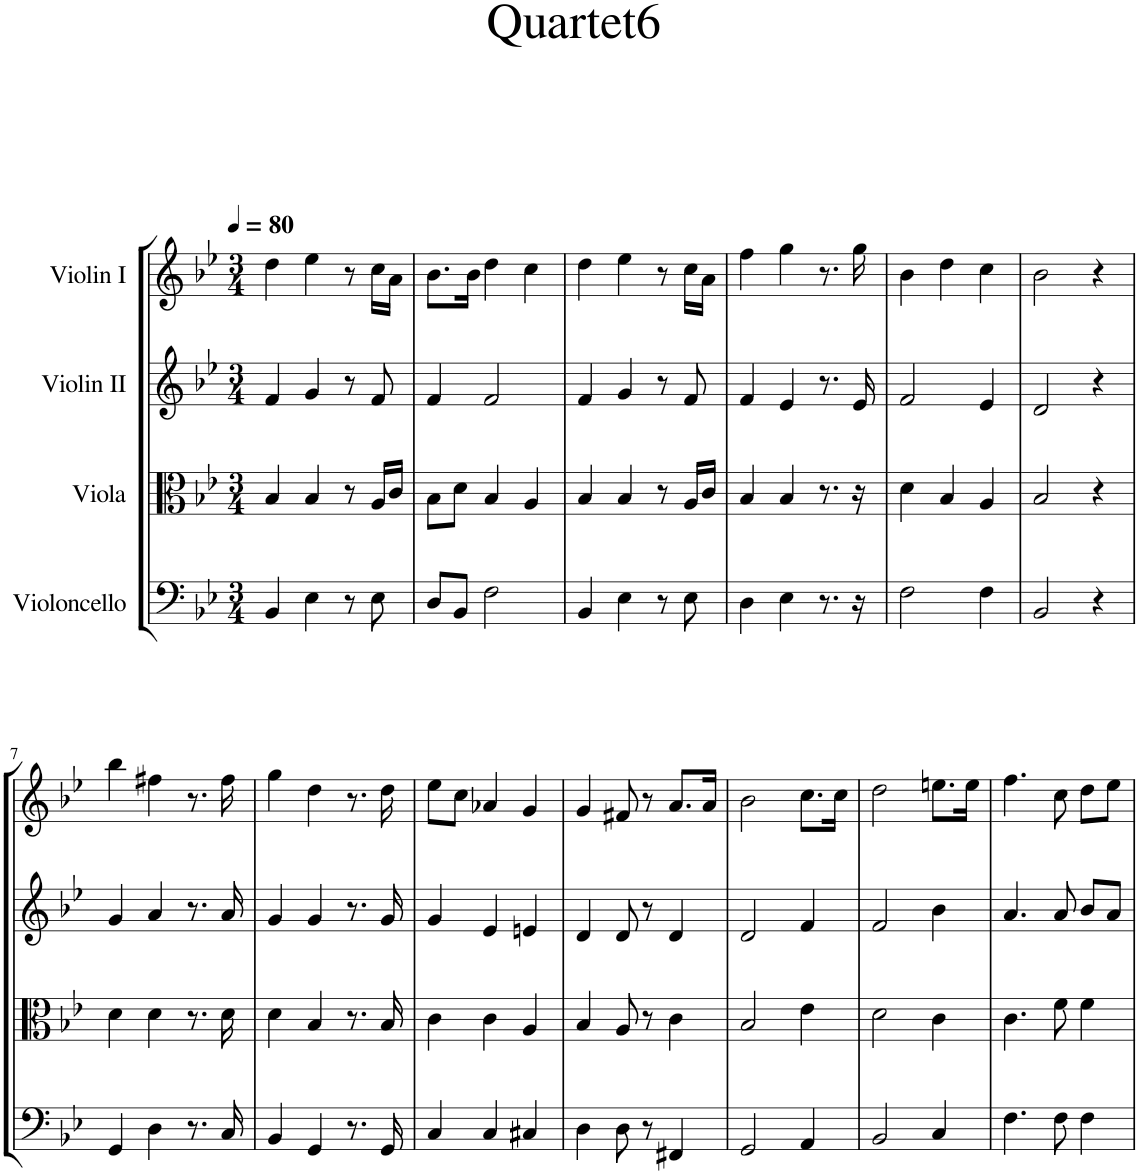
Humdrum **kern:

**kern	**kern	**kern	**kern
*part4	*part3	*part2	*part1
*staff4	*staff3	*staff2	*staff1
*I"Violoncello	*I"Viola	*I"Violin II	*I"Violin I
*I'Vc	*I'Vla	*I'Vln	*I'Vln
*clefF4	*clefC3	*clefG2	*clefG2
*k[b-e-]	*k[b-e-]	*k[b-e-]	*k[b-e-]
*M3/4	*M3/4	*M3/4	*M3/4
*MM80	*MM80	*MM80	*MM80
=1	=1	=1	=1
4BB-/	4B-/	4f/	4dd\
4E-\	4B-/	4g/	4ee-\
8r	8r	8r	8r
8E-\	16A/LL	8f/	16cc\LL
.	16c/JJ	.	16a\JJ
=2	=2	=2	=2
8D/L	8B-\L	4f/	8.b-\L
8BB-/J	8d\J	.	.
.	.	.	16b-\Jk
2F\	4B-/	2f/	4dd\
.	4A/	.	4cc\
=3	=3	=3	=3
4BB-/	4B-/	4f/	4dd\
4E-\	4B-/	4g/	4ee-\
8r	8r	8r	8r
8E-\	16A/LL	8f/	16cc\LL
.	16c/JJ	.	16a\JJ
=4	=4	=4	=4
4D\	4B-/	4f/	4ff\
4E-\	4B-/	4e-/	4gg\
8.r	8.r	8.r	8.r
16r	16r	16e-/	16gg\
=5	=5	=5	=5
2F\	4d\	2f/	4b-\
.	4B-/	.	4dd\
4F\	4A/	4e-/	4cc\
=6	=6	=6	=6
2BB-/	2B-/	2d/	2b-\
4r	4r	4r	4r
!!LO:LB:g=z
=7	=7	=7	=7
4GG/	4d\	4g/	4bb-\
4D\	4d\	4a/	4ff#X\
8.r	8.r	8.r	8.r
16C/	16d\	16a/	16ff#\
=8	=8	=8	=8
4BB-/	4d\	4g/	4gg\
4GG/	4B-/	4g/	4dd\
8.r	8.r	8.r	8.r
16GG/	16B-/	16g/	16dd\
=9	=9	=9	=9
4C/	4c\	4g/	8ee-\L
.	.	.	8cc\J
4C/	4c\	4e-/	4a-X/
4C#X/	4A/	4en/	4g/
=10	=10	=10	=10
4D\	4B-/	4d/	4g/
8D\	8A/	8d/	8f#X/
8r	8r	8r	8r
4FF#X/	4c\	4d/	8.a/L
.	.	.	16a/Jk
=11	=11	=11	=11
2GG/	2B-/	2d/	2b-\
4AA/	4e-\	4f/	8.cc\L
.	.	.	16cc\Jk
=12	=12	=12	=12
2BB-/	2d\	2f/	2dd\
4C/	4c\	4b-\	8.een\L
.	.	.	16ee\Jk
=13	=13	=13	=13
4.F\	4.c\	4.a/	4.ff\
8F\	8f\	8a/	8cc\
4F\	4f\	8b-/L	8dd\L
.	.	8a/J	8ee-\J
=	=	=	=
*-	*-	*-	*-
